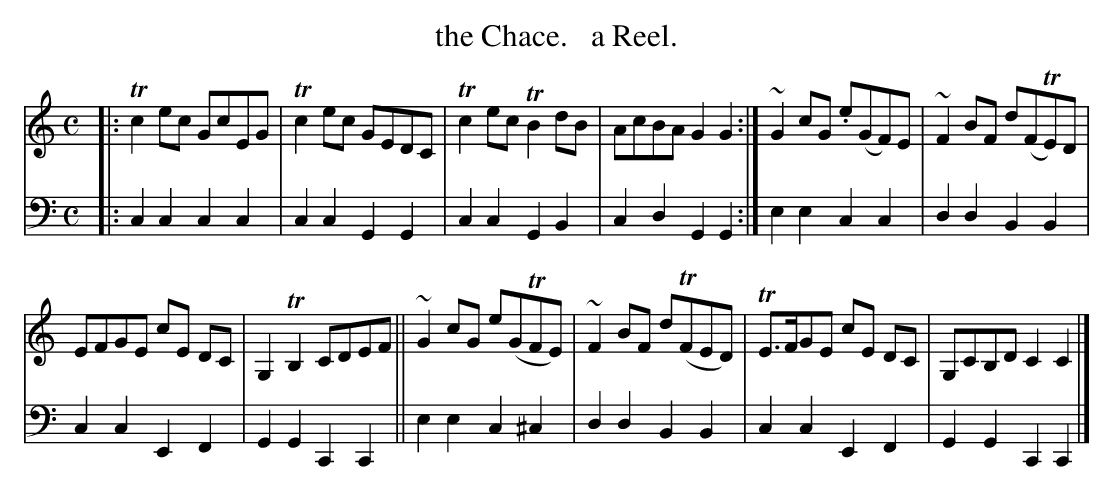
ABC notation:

X:1
T: the Chace.   a Reel.
M: C
L: 1/8
K: C
V: 1 staves=2
|:\
Tc2ec GcEG | Tc2ec GEDC | Tc2ec TB2dB | AcBA G2G2 :| ~G2cG .e(GF)E | ~F2BF d(FTE)D |
EFGE cE DC | G,2TB,2 CDEF || ~G2cG e(GTFE) | ~F2BF d(TFED) | TE>FGE cE DC | G,CB,D C2C2 |]
V: 2 clef=bass middle=d
|:\
c2c2 c2c2 | c2c2 G2G2 | c2c2 G2B2 | c2d2 G2G2 :| e2e2 c2c2 | d2d2 B2B2 |
c2c2 E2F2 | G2G2 C2C2 || e2e2 c2^c2 | d2d2 B2B2 | c2c2 E2F2 | G2G2 C2C2 |]
